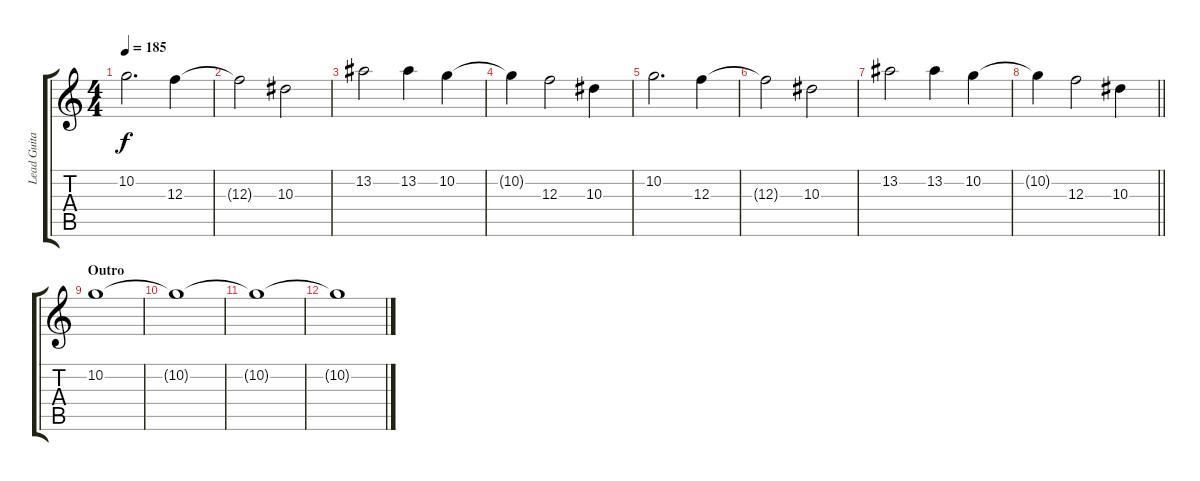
\track ("Lead Guitar" "Lead Guita") {instrument overdrivenguitar}
\staff {score tabs}
\tuning (D4 A3 F3 C3 G2 C2) {hide}
\ts (4 4)
\tempo 185
\clef g2
\ks c
10.2.2{d dy f} 12.3.4 |
12.3{t}.2 10.3.2 |
13.2.2 13.2.4 10.2.4 |
10.2{t}.4 12.3.2 10.3.4 |
10.2.2{d} 12.3.4 |
12.3{t}.2 10.3.2 |
13.2.2 13.2.4 10.2.4 |
\barLineRight lightlight
10.2{t}.4 12.3.2 10.3.4 |
\section ("" "Outro")
10.2.1 |
10.2{t}.1 |
10.2{t}.1 |
10.2{t}.1
